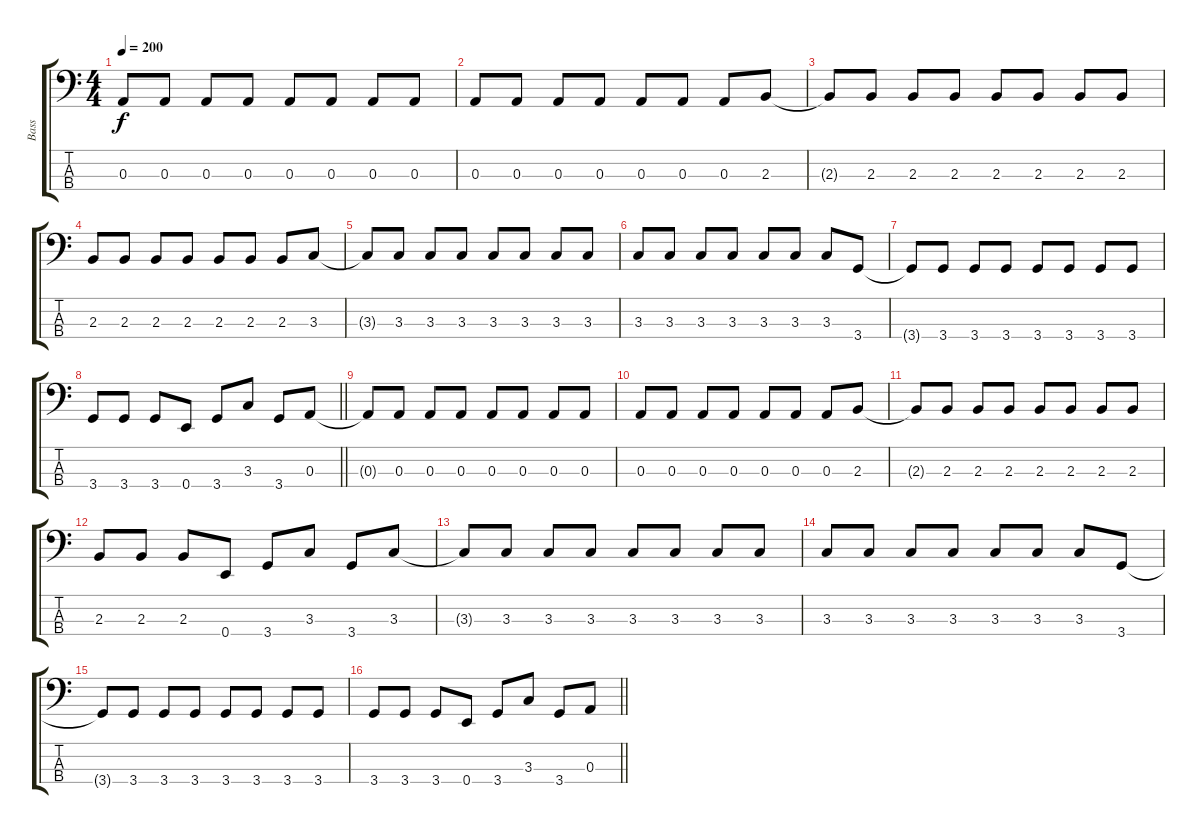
\track ("Bass" "Bass") {instrument electricbassfinger}
\staff {score tabs}
\tuning (G2 D2 A1 E1) {hide}
\ts (4 4)
\tempo 200
\clef f4
\ks c
0.3{t}.8{dy f} 0.3.8 0.3.8 0.3.8 0.3.8 0.3.8 0.3.8 0.3.8 |
0.3.8 0.3.8 0.3.8 0.3.8 0.3.8 0.3.8 0.3.8 2.3.8 |
2.3{t}.8 2.3.8 2.3.8 2.3.8 2.3.8 2.3.8 2.3.8 2.3.8 |
2.3.8 2.3.8 2.3.8 2.3.8 2.3.8 2.3.8 2.3.8 3.3.8 |
3.3{t}.8 3.3.8 3.3.8 3.3.8 3.3.8 3.3.8 3.3.8 3.3.8 |
3.3.8 3.3.8 3.3.8 3.3.8 3.3.8 3.3.8 3.3.8 3.4.8 |
3.4{t}.8 3.4.8 3.4.8 3.4.8 3.4.8 3.4.8 3.4.8 3.4.8 |
\barLineRight lightlight
3.4.8 3.4.8 3.4.8 0.4.8 3.4.8 3.3.8 3.4.8 0.3.8 |
\section ("" "")
0.3{t}.8 0.3.8 0.3.8 0.3.8 0.3.8 0.3.8 0.3.8 0.3.8 |
0.3.8 0.3.8 0.3.8 0.3.8 0.3.8 0.3.8 0.3.8 2.3.8 |
2.3{t}.8 2.3.8 2.3.8 2.3.8 2.3.8 2.3.8 2.3.8 2.3.8 |
2.3.8 2.3.8 2.3.8 0.4.8 3.4.8 3.3.8 3.4.8 3.3.8 |
3.3{t}.8 3.3.8 3.3.8 3.3.8 3.3.8 3.3.8 3.3.8 3.3.8 |
3.3.8 3.3.8 3.3.8 3.3.8 3.3.8 3.3.8 3.3.8 3.4.8 |
3.4{t}.8 3.4.8 3.4.8 3.4.8 3.4.8 3.4.8 3.4.8 3.4.8 |
\barLineRight lightlight
3.4.8 3.4.8 3.4.8 0.4.8 3.4.8 3.3.8 3.4.8 0.3.8
